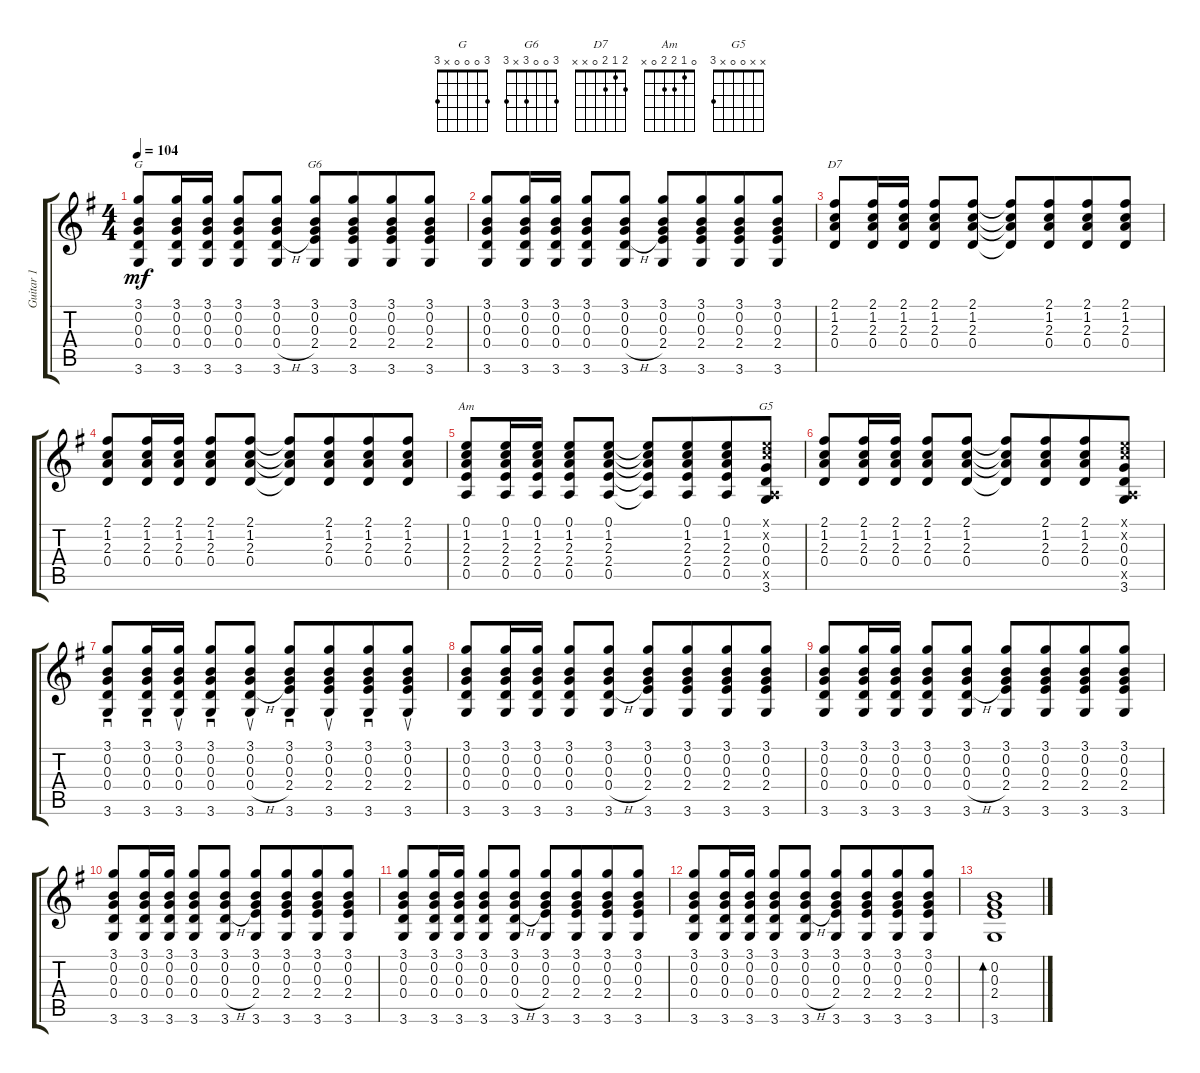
\track ("Guitar 1" "Guitar 1") {instrument acousticguitarnylon}
\staff {score tabs}
\tuning (E4 B3 G3 D3 A2 E2) {hide}
\chord ("G" 3 0 0 0 x 3)
\chord ("G6" 3 0 0 3 x 3)
\chord ("D7" 2 1 2 0 x x)
\chord ("Am" 0 1 2 2 0 x)
\chord ("G5" x x 0 0 x 3)
\ts (4 4)
\tempo 104
\clef g2
\ks g
(3.1 0.2 0.3 0.4 3.6).8{ch "G" dy mf} (3.1 0.2 0.3 0.4 3.6).16 (3.1 0.2 0.3 0.4 3.6).16 (3.1 0.2 0.3 0.4 3.6).8 (3.1 0.2 0.3 0.4{h} 3.6).8 (3.1 0.2 0.3 2.4 3.6).8{ch "G6"} (3.1 0.2 0.3 2.4 3.6).8{beam merge} (3.1 0.2 0.3 2.4 3.6).8 (3.1 0.2 0.3 2.4 3.6).8 |
(3.1 0.2 0.3 0.4 3.6).8 (3.1 0.2 0.3 0.4 3.6).16 (3.1 0.2 0.3 0.4 3.6).16 (3.1 0.2 0.3 0.4 3.6).8 (3.1 0.2 0.3 0.4{h} 3.6).8 (3.1 0.2 0.3 2.4 3.6).8 (3.1 0.2 0.3 2.4 3.6).8{beam merge} (3.1 0.2 0.3 2.4 3.6).8 (3.1 0.2 0.3 2.4 3.6).8 |
(2.1 1.2 2.3 0.4).8{ch "D7"} (2.1 1.2 2.3 0.4).16 (2.1 1.2 2.3 0.4).16 (2.1 1.2 2.3 0.4).8 (2.1 1.2 2.3 0.4).8 (2.1{t} 1.2{t} 2.3{t} 0.4{t}).8 (2.1 1.2 2.3 0.4).8{beam merge} (2.1 1.2 2.3 0.4).8 (2.1 1.2 2.3 0.4).8 |
(2.1 1.2 2.3 0.4).8 (2.1 1.2 2.3 0.4).16 (2.1 1.2 2.3 0.4).16 (2.1 1.2 2.3 0.4).8 (2.1 1.2 2.3 0.4).8 (2.1{t} 1.2{t} 2.3{t} 0.4{t}).8 (2.1 1.2 2.3 0.4).8{beam merge} (2.1 1.2 2.3 0.4).8 (2.1 1.2 2.3 0.4).8 |
(0.1 1.2 2.3 2.4 0.5).8{ch "Am"} (0.1 1.2 2.3 2.4 0.5).16 (0.1 1.2 2.3 2.4 0.5).16 (0.1 1.2 2.3 2.4 0.5).8 (0.1 1.2 2.3 2.4 0.5).8 (0.1{t} 1.2{t} 2.3{t} 2.4{t} 0.5{t}).8 (0.1 1.2 2.3 2.4 0.5).8{beam merge} (0.1 1.2 2.3 2.4 0.5).8 (0.1{x} 1.2{x} 0.3 0.4 0.5{x} 3.6).8{ch "G5"} |
(2.1 1.2 2.3 0.4).8 (2.1 1.2 2.3 0.4).16 (2.1 1.2 2.3 0.4).16 (2.1 1.2 2.3 0.4).8 (2.1 1.2 2.3 0.4).8 (2.1{t} 1.2{t} 2.3{t} 0.4{t}).8 (2.1 1.2 2.3 0.4).8{beam merge} (2.1 1.2 2.3 0.4).8 (0.1{x} 1.2{x} 0.3 0.4 0.5{x} 3.6).8 |
(3.1 0.2 0.3 0.4 3.6).8{sd} (3.1 0.2 0.3 0.4 3.6).16{sd} (3.1 0.2 0.3 0.4 3.6).16{su} (3.1 0.2 0.3 0.4 3.6).8{sd} (3.1 0.2 0.3 0.4{h} 3.6).8{su} (3.1 0.2 0.3 2.4 3.6).8{sd} (3.1 0.2 0.3 2.4 3.6).8{su beam merge} (3.1 0.2 0.3 2.4 3.6).8{sd} (3.1 0.2 0.3 2.4 3.6).8{su} |
(3.1 0.2 0.3 0.4 3.6).8 (3.1 0.2 0.3 0.4 3.6).16 (3.1 0.2 0.3 0.4 3.6).16 (3.1 0.2 0.3 0.4 3.6).8 (3.1 0.2 0.3 0.4{h} 3.6).8 (3.1 0.2 0.3 2.4 3.6).8 (3.1 0.2 0.3 2.4 3.6).8{beam merge} (3.1 0.2 0.3 2.4 3.6).8 (3.1 0.2 0.3 2.4 3.6).8 |
(3.1 0.2 0.3 0.4 3.6).8 (3.1 0.2 0.3 0.4 3.6).16 (3.1 0.2 0.3 0.4 3.6).16 (3.1 0.2 0.3 0.4 3.6).8 (3.1 0.2 0.3 0.4{h} 3.6).8 (3.1 0.2 0.3 2.4 3.6).8 (3.1 0.2 0.3 2.4 3.6).8{beam merge} (3.1 0.2 0.3 2.4 3.6).8 (3.1 0.2 0.3 2.4 3.6).8 |
(3.1 0.2 0.3 0.4 3.6).8 (3.1 0.2 0.3 0.4 3.6).16 (3.1 0.2 0.3 0.4 3.6).16 (3.1 0.2 0.3 0.4 3.6).8 (3.1 0.2 0.3 0.4{h} 3.6).8 (3.1 0.2 0.3 2.4 3.6).8 (3.1 0.2 0.3 2.4 3.6).8{beam merge} (3.1 0.2 0.3 2.4 3.6).8 (3.1 0.2 0.3 2.4 3.6).8 |
(3.1 0.2 0.3 0.4 3.6).8 (3.1 0.2 0.3 0.4 3.6).16 (3.1 0.2 0.3 0.4 3.6).16 (3.1 0.2 0.3 0.4 3.6).8 (3.1 0.2 0.3 0.4{h} 3.6).8 (3.1 0.2 0.3 2.4 3.6).8 (3.1 0.2 0.3 2.4 3.6).8{beam merge} (3.1 0.2 0.3 2.4 3.6).8 (3.1 0.2 0.3 2.4 3.6).8 |
(3.1 0.2 0.3 0.4 3.6).8 (3.1 0.2 0.3 0.4 3.6).16 (3.1 0.2 0.3 0.4 3.6).16 (3.1 0.2 0.3 0.4 3.6).8 (3.1 0.2 0.3 0.4{h} 3.6).8 (3.1 0.2 0.3 2.4 3.6).8 (3.1 0.2 0.3 2.4 3.6).8{beam merge} (3.1 0.2 0.3 2.4 3.6).8 (3.1 0.2 0.3 2.4 3.6).8 |
(0.2 0.3 2.4 3.6).1{bd 240}
